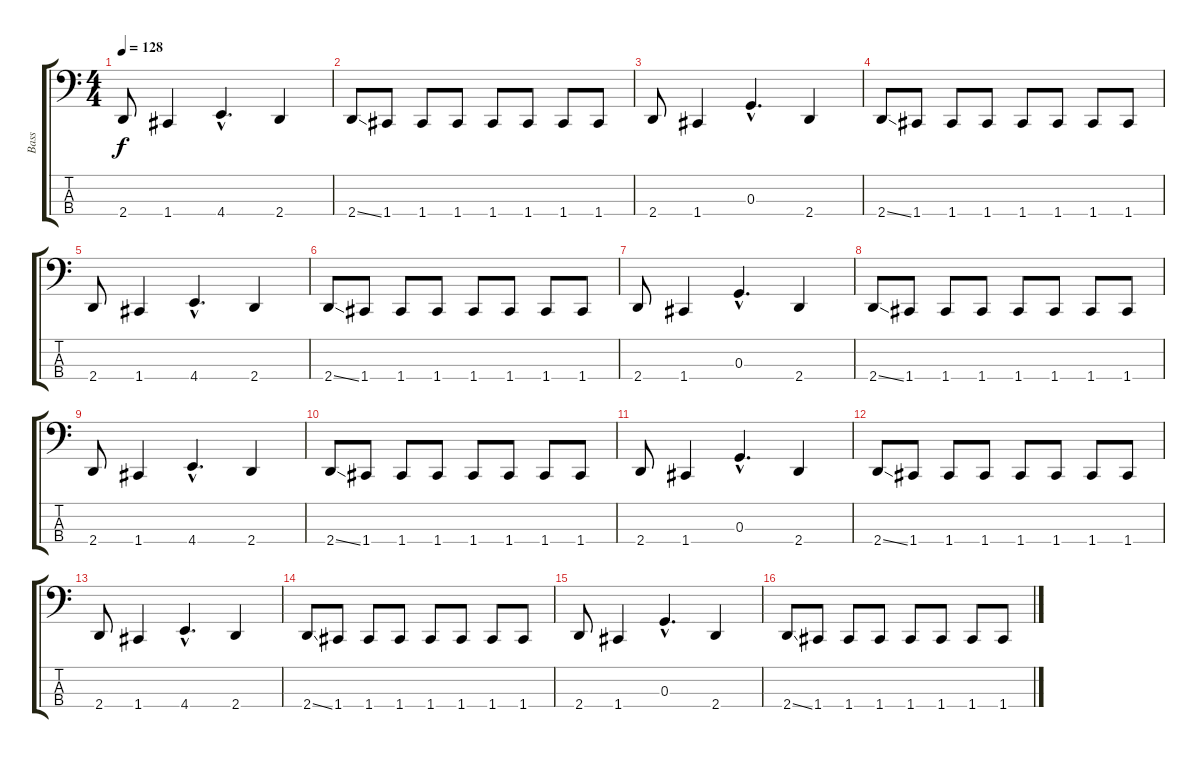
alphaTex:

\track ("Bass" "Bass") {instrument electricbassfinger}
\staff {score tabs}
\tuning (F2 C2 G1 C1) {hide}
\ts (4 4)
\tempo 128
\clef f4
\ks c
2.4.8{dy f} 1.4.4 4.4{hac}.4{d} 2.4.4 |
2.4{ss}.8 1.4.8 1.4.8 1.4.8 1.4.8 1.4.8 1.4.8 1.4.8 |
2.4.8 1.4.4 0.3{hac}.4{d} 2.4.4 |
2.4{ss}.8 1.4.8 1.4.8 1.4.8 1.4.8 1.4.8 1.4.8 1.4.8 |
2.4.8 1.4.4 4.4{hac}.4{d} 2.4.4 |
2.4{ss}.8 1.4.8 1.4.8 1.4.8 1.4.8 1.4.8 1.4.8 1.4.8 |
2.4.8 1.4.4 0.3{hac}.4{d} 2.4.4 |
2.4{ss}.8 1.4.8 1.4.8 1.4.8 1.4.8 1.4.8 1.4.8 1.4.8 |
2.4.8 1.4.4 4.4{hac}.4{d} 2.4.4 |
2.4{ss}.8 1.4.8 1.4.8 1.4.8 1.4.8 1.4.8 1.4.8 1.4.8 |
2.4.8 1.4.4 0.3{hac}.4{d} 2.4.4 |
2.4{ss}.8{volume 11} 1.4.8 1.4.8 1.4.8 1.4.8 1.4.8 1.4.8 1.4.8 |
2.4.8 1.4.4 4.4{hac}.4{d} 2.4.4 |
2.4{ss}.8{volume 0} 1.4.8 1.4.8 1.4.8 1.4.8 1.4.8 1.4.8 1.4.8 |
2.4.8 1.4.4 0.3{hac}.4{d} 2.4.4 |
2.4{ss}.8 1.4.8 1.4.8 1.4.8 1.4.8 1.4.8 1.4.8 1.4.8
